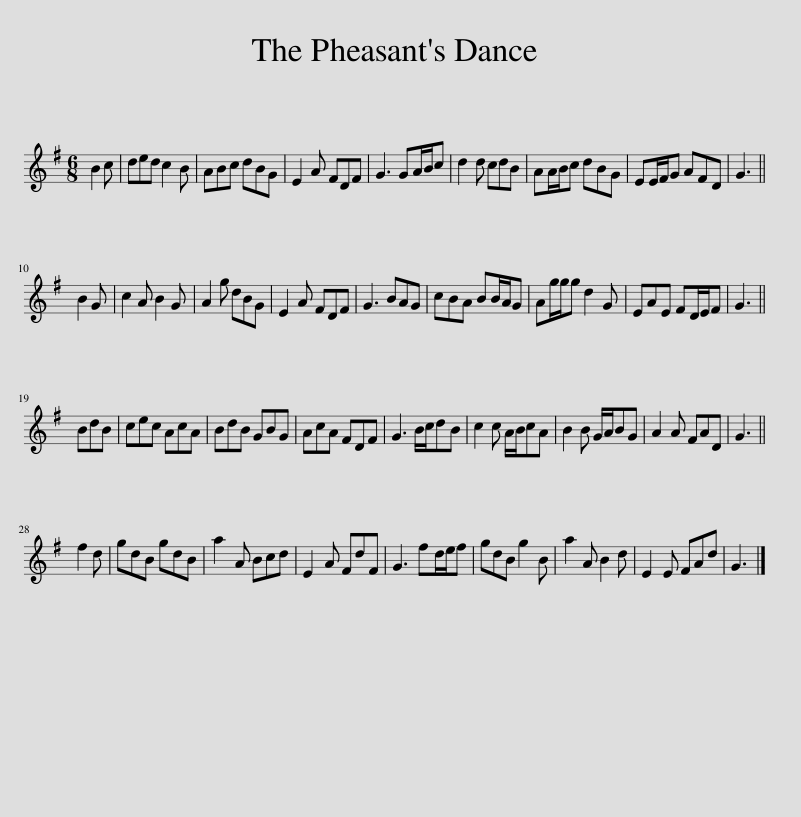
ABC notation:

X:1
L:1/8
M:6/8
I:linebreak $
K:G
V:1 treble
V:1
 B2 c | ded c2 B | ABc dBG | E2 A FDF | G3 GA/B/c | %5
 d2 d cdB | AA/B/c dBG | EE/F/G AFD | G3 ||$ B2 G | %10
 c2 A B2 G | A2 g dBG | E2 A FDF | G3 BAG | cBA BB/A/G | %15
 Ag/g/g d2 G | EAE FD/E/F | G3 ||$ BdB | cec AcA | %20
 BdB GBG | AcA FDF | G3 B/c/dB | c2 c A/B/cA | B2 B G/A/BG | %25
 A2 A FAD | G3 ||$ f2 d | gdB gdB | a2 A Bcd | %30
 E2 A FdF | G3 fd/e/f | gdB g2 B | a2 A B2 d | E2 E FAd | %35
 G3 |] %36
